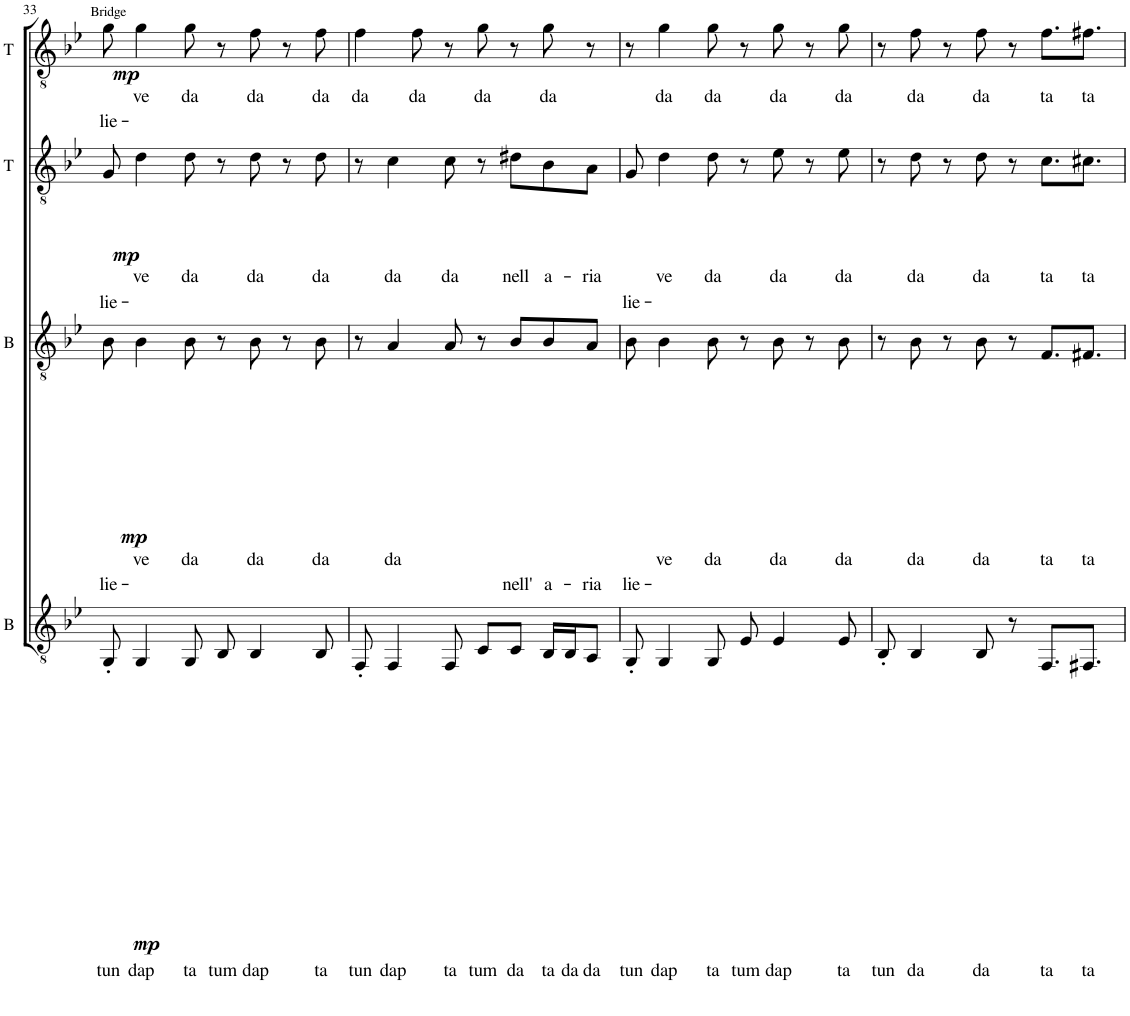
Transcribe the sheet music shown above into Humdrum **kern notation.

**kern	**text	**dynam	**kern	**text	**dynam	**kern	**text	**dynam	**kern	**text	**dynam
*part4	*part4	*part4	*part3	*part3	*part3	*part2	*part2	*part2	*part1	*part1	*part1
*staff4	*staff4	*staff4	*staff3	*staff3	*staff3	*staff2	*staff2	*staff2	*staff1	*staff1	*staff1
*I"B	*	*	*I"B	*	*	*I"T	*	*	*I"T	*	*
*I'B	*	*	*I'B	*	*	*I'T	*	*	*I'T	*	*
!!LO:PB:g=z
*clefGv2	*	*	*clefGv2	*	*	*clefGv2	*	*	*clefGv2	*	*
*k[b-e-]	*	*	*k[b-e-]	*	*	*k[b-e-]	*	*	*k[b-e-]	*	*
*M4/4	*	*	*M4/4	*	*	*M4/4	*	*	*M4/4	*	*
=33	=33	=33	=33	=33	=33	=33	=33	=33	=33	=33	=33
!	!LO:LY:b	!LO:DY:b	!	!LO:LY:b	!LO:DY:b	!	!LO:LY:b	!LO:DY:b	!	!LO:LY:b	!LO:DY:b
8GG'/	tun	mp	8B-\	lie-	mp	8G/	lie-	mp	8g\	lie-	mp
!	!LO:LY:b	!	!	!LO:LY:b	!	!	!LO:LY:b	!	!	!LO:LY:b	!
4GG/	dap	.	4B-\	-ve	.	4d\	-ve	.	4g\	-ve	.
!	!LO:LY:b	!	!	!LO:LY:b	!	!	!LO:LY:b	!	!	!LO:LY:b	!
8GG/	ta	.	8B-\	da	.	8d\	da	.	8g\	da	.
!	!LO:LY:b	!	!	!	!	!	!	!	!	!	!
8BB-/	tum	.	8r	.	.	8r	.	.	8r	.	.
!	!LO:LY:b	!	!	!LO:LY:b	!	!	!LO:LY:b	!	!	!LO:LY:b	!
4BB-/	dap	.	8B-\	da	.	8d\	da	.	8f\	da	.
.	.	.	8r	.	.	8r	.	.	8r	.	.
!	!LO:LY:b	!	!	!LO:LY:b	!	!	!LO:LY:b	!	!	!LO:LY:b	!
8BB-/	ta	.	8B-\	da	.	8d\	da	.	8f\	da	.
=34	=34	=34	=34	=34	=34	=34	=34	=34	=34	=34	=34
!	!LO:LY:b	!	!	!	!	!	!	!	!	!LO:LY:b	!
8FF'/	tun	.	8r	.	.	8r	.	.	4f\	da	.
!	!LO:LY:b	!	!	!LO:LY:b	!	!	!LO:LY:b	!	!	!	!
4FF/	dap	.	4A/	da	.	4c\	da	.	.	.	.
!	!	!	!	!	!	!	!	!	!	!LO:LY:b	!
.	.	.	.	.	.	.	.	.	8f\	da	.
!	!LO:LY:b	!	!	!	!	!	!LO:LY:b	!	!	!	!
8FF/	ta	.	8A/	.	.	8c\	da	.	8r	.	.
!	!LO:LY:b	!	!	!	!	!	!	!	!	!LO:LY:b	!
8C/L	tum	.	8r	.	.	8r	.	.	8g\	da	.
!	!LO:LY:b	!	!	!LO:LY:b	!	!	!LO:LY:b	!	!	!	!
8C/J	da	.	8B-/L	nell'	.	8d#X\L	nell	.	8r	.	.
!	!LO:LY:b	!	!	!LO:LY:b	!	!	!LO:LY:b	!	!	!LO:LY:b	!
16BB-/LL	ta	.	8B-/	a-	.	8B-\	a-	.	8g\	da	.
!	!LO:LY:b	!	!	!	!	!	!	!	!	!	!
16BB-/J	da	.	.	.	.	.	.	.	.	.	.
!	!LO:LY:b	!	!	!LO:LY:b	!	!	!LO:LY:b	!	!	!	!
8AA/J	da	.	8A/J	-ria	.	8A\J	-ria	.	8r	.	.
=35	=35	=35	=35	=35	=35	=35	=35	=35	=35	=35	=35
!	!LO:LY:b	!	!	!LO:LY:b	!	!	!LO:LY:b	!	!	!	!
8GG'/	tun	.	8B-\	lie-	.	8G/	lie-	.	8r	.	.
!	!LO:LY:b	!	!	!LO:LY:b	!	!	!LO:LY:b	!	!	!LO:LY:b	!
4GG/	dap	.	4B-\	-ve	.	4d\	-ve	.	4g\	da	.
!	!LO:LY:b	!	!	!LO:LY:b	!	!	!LO:LY:b	!	!	!LO:LY:b	!
8GG/	ta	.	8B-\	da	.	8d\	da	.	8g\	da	.
!	!LO:LY:b	!	!	!	!	!	!	!	!	!	!
8E-/	tum	.	8r	.	.	8r	.	.	8r	.	.
!	!LO:LY:b	!	!	!LO:LY:b	!	!	!LO:LY:b	!	!	!LO:LY:b	!
4E-/	dap	.	8B-\	da	.	8e-\	da	.	8g\	da	.
.	.	.	8r	.	.	8r	.	.	8r	.	.
!	!LO:LY:b	!	!	!LO:LY:b	!	!	!LO:LY:b	!	!	!LO:LY:b	!
8E-/	ta	.	8B-\	da	.	8e-\	da	.	8g\	da	.
=36	=36	=36	=36	=36	=36	=36	=36	=36	=36	=36	=36
!	!LO:LY:b	!	!	!	!	!	!	!	!	!	!
8BB-'/	tun	.	8r	.	.	8r	.	.	8r	.	.
!	!LO:LY:b	!	!	!LO:LY:b	!	!	!LO:LY:b	!	!	!LO:LY:b	!
4BB-/	da	.	8B-\	da	.	8d\	da	.	8f\	da	.
.	.	.	8r	.	.	8r	.	.	8r	.	.
!	!LO:LY:b	!	!	!LO:LY:b	!	!	!LO:LY:b	!	!	!LO:LY:b	!
8BB-/	da	.	8B-\	da	.	8d\	da	.	8f\	da	.
8r	.	.	8r	.	.	8r	.	.	8r	.	.
!	!LO:LY:b	!	!	!LO:LY:b	!	!	!LO:LY:b	!	!	!LO:LY:b	!
8.FF/L	ta	.	8.F/L	ta	.	8.c\L	ta	.	8.f\L	ta	.
!	!LO:LY:b	!	!	!LO:LY:b	!	!	!LO:LY:b	!	!	!LO:LY:b	!
8.FF#X/J	ta	.	8.F#X/J	ta	.	8.c#X\J	ta	.	8.f#X\J	ta	.
=	=	=	=	=	=	=	=	=	=	=	=
*-	*-	*-	*-	*-	*-	*-	*-	*-	*-	*-	*-
